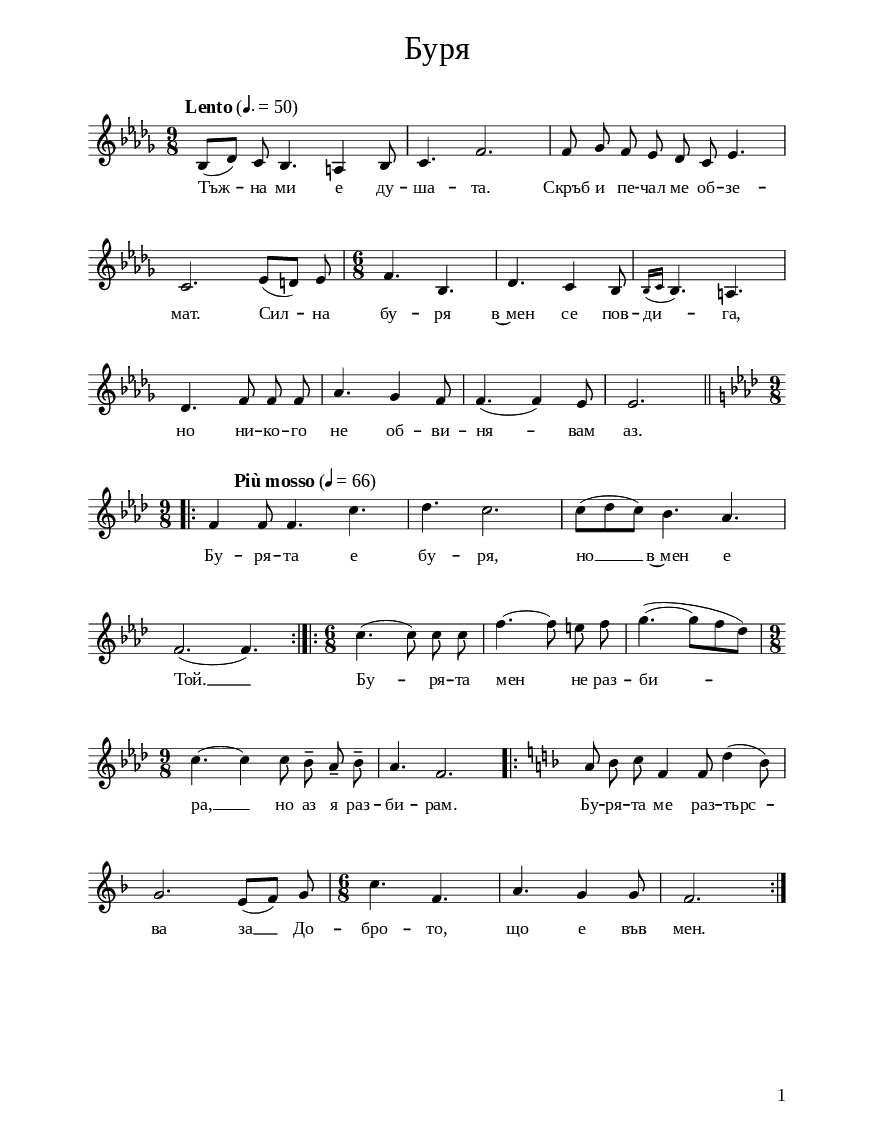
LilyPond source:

\version "2.24.2"

\include "include/globals.ily"

\bookpart {
  \label #'ref120
  \tocItem \markup "Буря"
  \include "include/bookpart-paper.ily"
  \score {
    \include "include/score-layout.ily"

    \new Voice \relative c' {
      \clef treble
      \key bes \minor
      \time 9/8
      \tempoFunc "Lento" 4. "50"
      \autoBeamOff
      bes8 ( [  des8 ) ]  c8  bes4.  a4  bes8
      \override TextScript.extra-offset = #'(2.5 . 2)
      c4.  f2.  | % 4
      f8  ges8  f8  es8  des8 c8  es4. \break |
      c2. es8 ( [  d8 ) ]  es8 |
      \time 6/8
      f4.  bes,4. | % 8
      des4.  c4  bes8 | % 9
      \acciaccatura {  bes16[c16] }  bes4.

      a4.  \break | % 11
      des4.  f8  f8  f8 | % 12
      as4.  ges4  f8 | % 13
      f4. (f4) es8 | es2.   |
      \break

      \key f \minor \bar ".|" \time 9/8 | % 15


      \bar ".|:-||"  \tempoFunc "            Più mosso" 4 "66" f4  f8  f4.  c'4. |

      des4.  c2.|
      c8 ( [ des8  c8 ) ]  bes4.  as4. | \break

      f2. (f4.)| \bar ":|.|:"

      \time 6/8 c'4. ( c8 ) c8  c8 |  
      f4. ~  f8  e8  f8 | % 21

      g4. ( ~  g8 [  f8 des8 ) ] | \break 

      \time 9/8
      c4. ~  c4  c8 bes8 -- as8 --  bes8 -- |
      as4. f2.   \bar ":|."  |  \key f \major
      \bar ".|:" a8  bes8  c8  f,4  f8 d'4 (bes8 ) | \break 
      g2. e8  [ (f8) ] g8 | 
      \time 6/8 c4.  f,4. | a4.  g4  g8 | f2. \bar ":|."


    }

    \addlyrics {
      Тъж -- на ми е ду -- ша -- та.
      Скръб и пе -- чал ме об -- зе --
      мат.  Сил -- на бу -- ря
      в~мен се пов --  ди -- га,
      но ни -- ко -- го не об -- ви -- ня
      -- вам аз. Бу -- ря -- та е бу -- ря,
      но __  в~мен е Той. __  Бу --
      ря -- та мен  не раз -- би --
      ра, __ но аз я раз -- би
      -- рам. Бу -- ря -- та ме раз --
      търс  -- ва за __  До -- бро --
      то, що е във мен.
    }

    \header {
      title = \titleFunc "Буря" "Burja"
    }

    \midi{}

  } % score

} % bookpart
